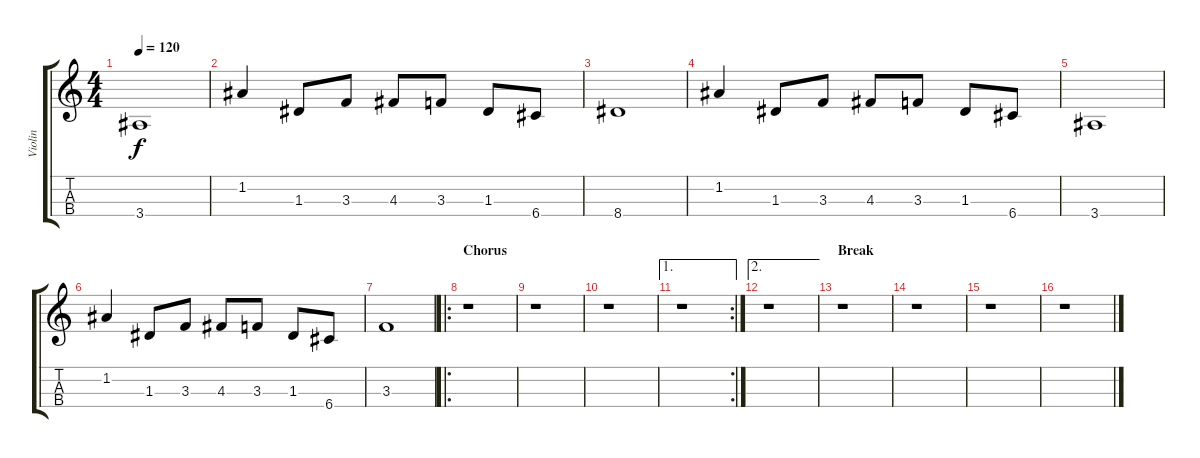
\track ("Violin" "Violin") {instrument fiddle}
\staff {score tabs}
\tuning (E5 A4 D4 G3) {hide}
\ts (4 4)
\tempo 120
\clef g2
\ks c
3.4.1{dy f} |
1.2.4 1.3.8 3.3.8 4.3.8 3.3.8 1.3.8 6.4.8 |
8.4.1 |
1.2.4 1.3.8 3.3.8 4.3.8 3.3.8 1.3.8 6.4.8 |
3.4.1 |
1.2.4 1.3.8 3.3.8 4.3.8 3.3.8 1.3.8 6.4.8 |
3.3.1 |
\ro
\section ("" "Chorus")
r.1 |
r.1 |
r.1 |
\ae 1
\rc 2
r.1 |
\ae 2
r.1 |
\section ("" "Break")
r.1 |
r.1 |
r.1 |
r.1
